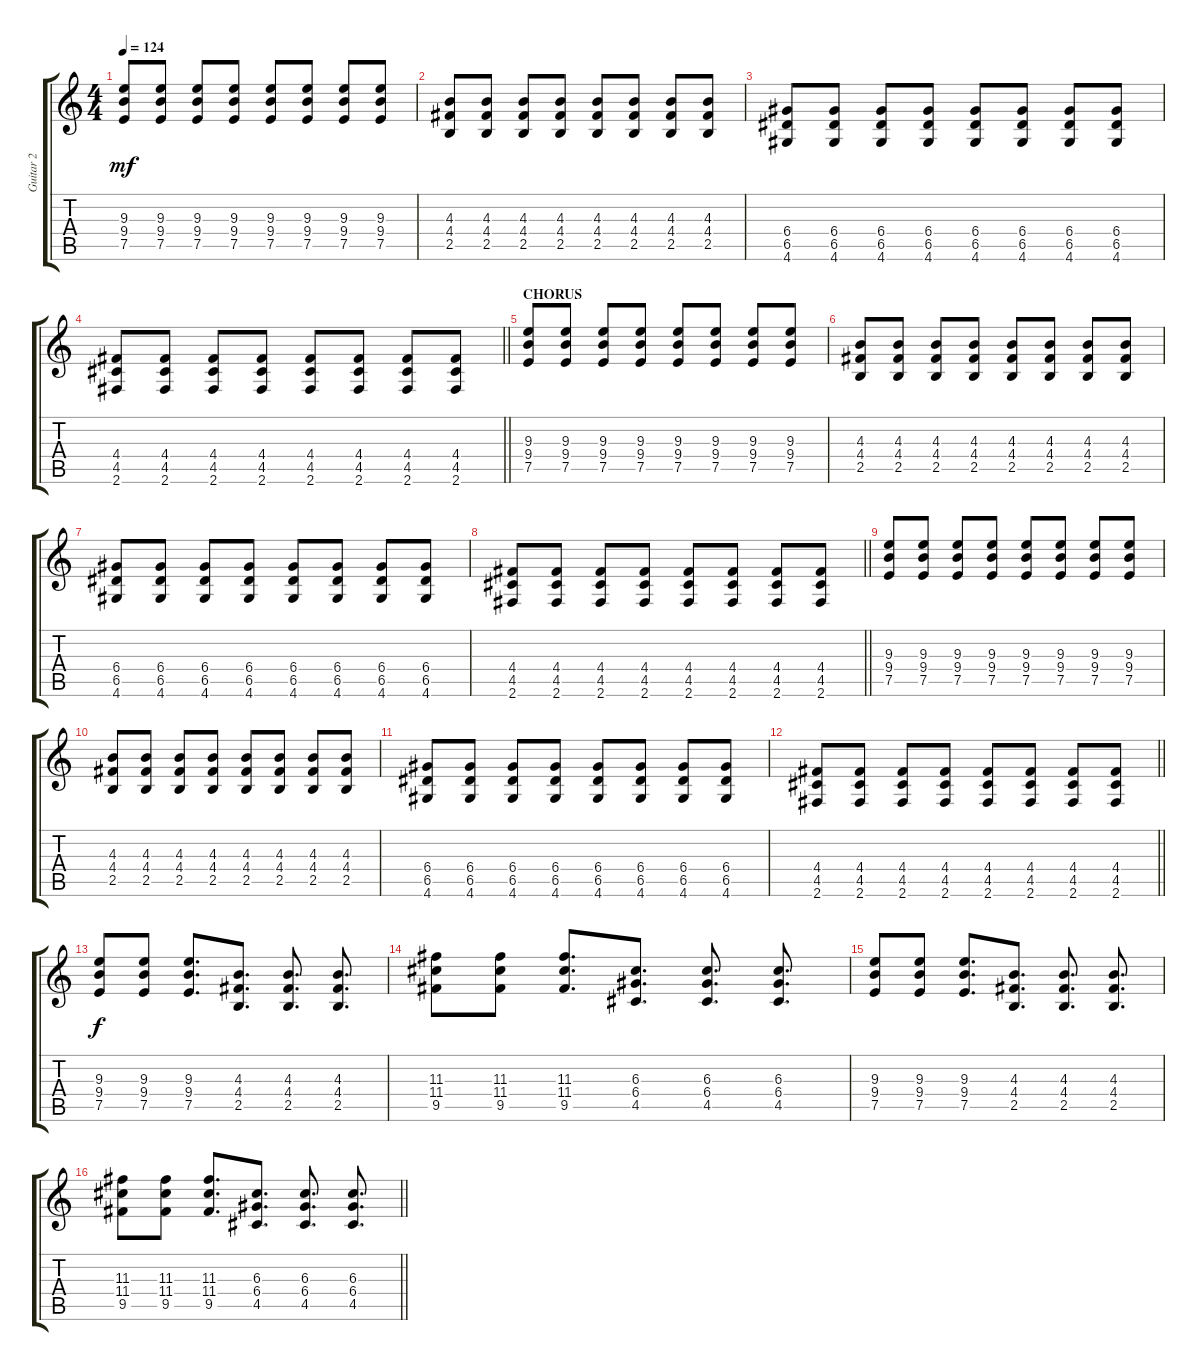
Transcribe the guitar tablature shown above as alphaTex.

\track ("Guitar 2" "Guitar 2") {instrument overdrivenguitar}
\staff {score tabs}
\tuning (E4 B3 G3 D3 A2 E2) {hide}
\ts (4 4)
\section ("" "")
\tempo 124
\clef g2
\ks c
(9.3 9.4 7.5).8{dy mf} (9.3 9.4 7.5).8 (9.3 9.4 7.5).8 (9.3 9.4 7.5).8 (9.3 9.4 7.5).8 (9.3 9.4 7.5).8 (9.3 9.4 7.5).8 (9.3 9.4 7.5).8 |
(4.3 4.4 2.5).8 (4.3 4.4 2.5).8 (4.3 4.4 2.5).8 (4.3 4.4 2.5).8 (4.3 4.4 2.5).8 (4.3 4.4 2.5).8 (4.3 4.4 2.5).8 (4.3 4.4 2.5).8 |
(6.4 6.5 4.6).8 (6.4 6.5 4.6).8 (6.4 6.5 4.6).8 (6.4 6.5 4.6).8 (6.4 6.5 4.6).8 (6.4 6.5 4.6).8 (6.4 6.5 4.6).8 (6.4 6.5 4.6).8 |
\barLineRight lightlight
(4.4 4.5 2.6).8 (4.4 4.5 2.6).8 (4.4 4.5 2.6).8 (4.4 4.5 2.6).8 (4.4 4.5 2.6).8 (4.4 4.5 2.6).8 (4.4 4.5 2.6).8 (4.4 4.5 2.6).8 |
\section ("" "CHORUS")
(9.3 9.4 7.5).8 (9.3 9.4 7.5).8 (9.3 9.4 7.5).8 (9.3 9.4 7.5).8 (9.3 9.4 7.5).8 (9.3 9.4 7.5).8 (9.3 9.4 7.5).8 (9.3 9.4 7.5).8 |
(4.3 4.4 2.5).8 (4.3 4.4 2.5).8 (4.3 4.4 2.5).8 (4.3 4.4 2.5).8 (4.3 4.4 2.5).8 (4.3 4.4 2.5).8 (4.3 4.4 2.5).8 (4.3 4.4 2.5).8 |
(6.4 6.5 4.6).8 (6.4 6.5 4.6).8 (6.4 6.5 4.6).8 (6.4 6.5 4.6).8 (6.4 6.5 4.6).8 (6.4 6.5 4.6).8 (6.4 6.5 4.6).8 (6.4 6.5 4.6).8 |
\barLineRight lightlight
(4.4 4.5 2.6).8 (4.4 4.5 2.6).8 (4.4 4.5 2.6).8 (4.4 4.5 2.6).8 (4.4 4.5 2.6).8 (4.4 4.5 2.6).8 (4.4 4.5 2.6).8 (4.4 4.5 2.6).8 |
\section ("" "")
(9.3 9.4 7.5).8 (9.3 9.4 7.5).8 (9.3 9.4 7.5).8 (9.3 9.4 7.5).8 (9.3 9.4 7.5).8 (9.3 9.4 7.5).8 (9.3 9.4 7.5).8 (9.3 9.4 7.5).8 |
(4.3 4.4 2.5).8 (4.3 4.4 2.5).8 (4.3 4.4 2.5).8 (4.3 4.4 2.5).8 (4.3 4.4 2.5).8 (4.3 4.4 2.5).8 (4.3 4.4 2.5).8 (4.3 4.4 2.5).8 |
(6.4 6.5 4.6).8 (6.4 6.5 4.6).8 (6.4 6.5 4.6).8 (6.4 6.5 4.6).8 (6.4 6.5 4.6).8 (6.4 6.5 4.6).8 (6.4 6.5 4.6).8 (6.4 6.5 4.6).8 |
\barLineRight lightlight
(4.4 4.5 2.6).8 (4.4 4.5 2.6).8 (4.4 4.5 2.6).8 (4.4 4.5 2.6).8 (4.4 4.5 2.6).8 (4.4 4.5 2.6).8 (4.4 4.5 2.6).8 (4.4 4.5 2.6).8 |
\section ("" "")
(9.3 9.4 7.5).8{dy f} (9.3 9.4 7.5).8 (9.3 9.4 7.5).8{d} (4.3 4.4 2.5).8{d} (4.3 4.4 2.5).8{d} (4.3 4.4 2.5).8{d} |
(11.3 11.4 9.5).8 (11.3 11.4 9.5).8 (11.3 11.4 9.5).8{d} (6.3 6.4 4.5).8{d} (6.3 6.4 4.5).8{d} (6.3 6.4 4.5).8{d} |
(9.3 9.4 7.5).8 (9.3 9.4 7.5).8 (9.3 9.4 7.5).8{d} (4.3 4.4 2.5).8{d} (4.3 4.4 2.5).8{d} (4.3 4.4 2.5).8{d} |
\barLineRight lightlight
(11.3 11.4 9.5).8 (11.3 11.4 9.5).8 (11.3 11.4 9.5).8{d} (6.3 6.4 4.5).8{d} (6.3 6.4 4.5).8{d} (6.3 6.4 4.5).8{d}
